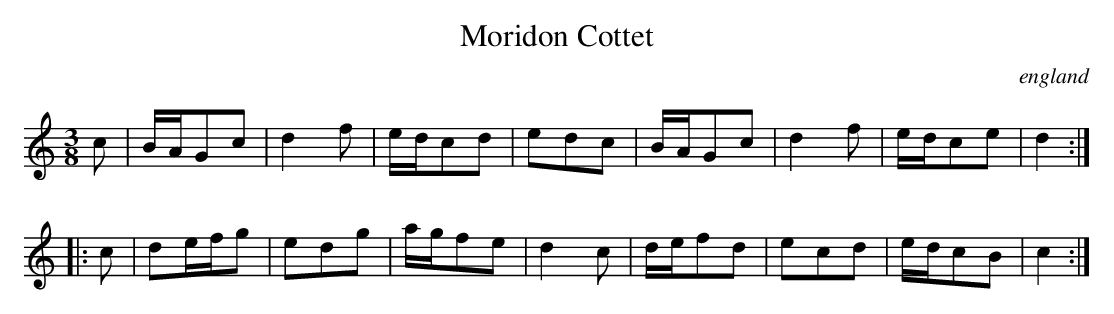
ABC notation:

X:1
T: Moridon Cottet
O:england
M:3/8
L:1/8
K:C
c|B/A/Gc|d2f|e/d/cd|edc|\
B/A/Gc|d2f|e/d/ce|d2:|
|:c|de/f/g|edg|a/g/fe|d2c|\
d/e/fd|ecd|e/d/cB|c2:|
